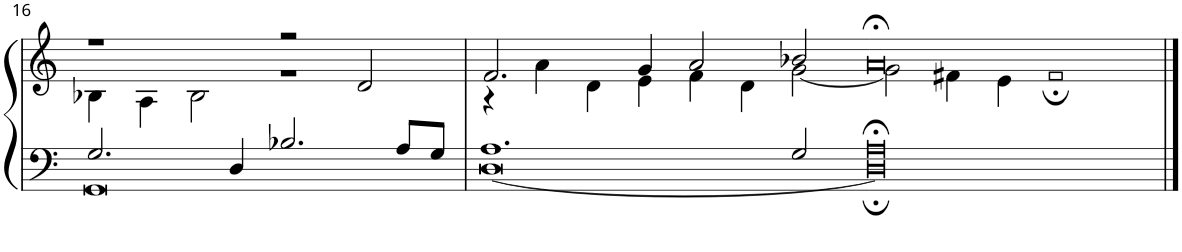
**kern	**kern
*part1	*part1
*staff2	*staff1
*I"Organ	*
!!LO:PB:g=z
*clefF4	*clefG2
*k[]	*k[]
*M4/2	*M4/2
=16	=16
*^	*^
2.G/	0GG	1r	4B-X\
.	.	.	4A\
.	.	.	2B-\
4D/	.	.	.
2.B-X/	.	2r	1r
.	.	2d/	.
8A/L	.	.	.
8G/J	.	.	.
=17	=17	=17	=17
1.A	[0D	2.f/	4r
.	.	.	4a\
.	.	.	4d\
.	.	4g/	4e\
.	.	2a/	4f\
.	.	.	4d\
2G/	.	2b-X/	[2g\
=18-	=18-	=18-	=18-
0A;<	0D;]	0a;<	2g\]
.	.	.	4f#X\
.	.	.	4e\
.	.	.	1f#;
*v	*v	*	*
*	*v	*v
==	==
*-	*-
